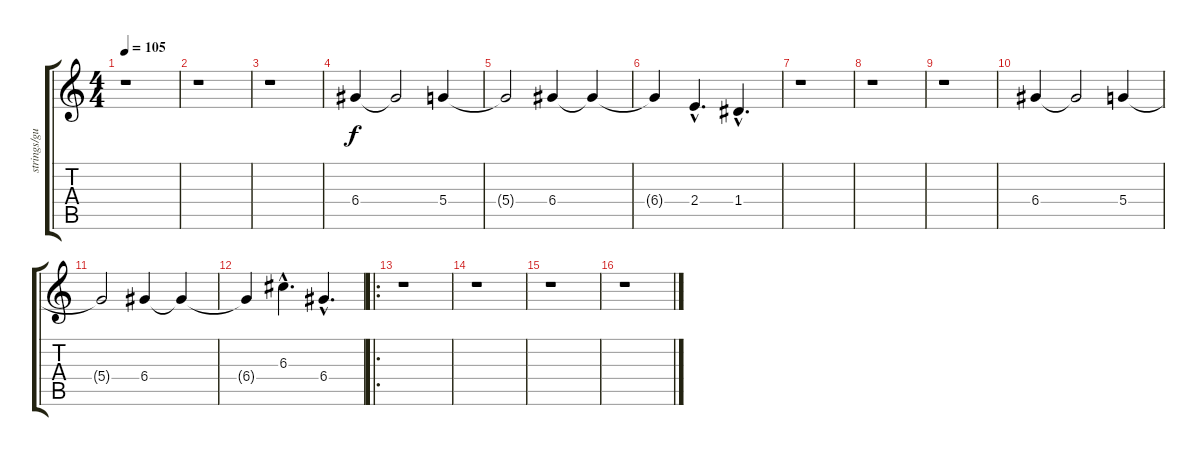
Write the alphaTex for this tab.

\track ("strings/guitar" "strings/gu") {instrument overdrivenguitar}
\staff {score tabs}
\tuning (E4 B3 G3 D3 A2 E2) {hide}
\ts (4 4)
\tempo 105
\clef g2
\ks c
r.1{dy f} |
r.1 |
r.1 |
6.4.4 6.4{t}.2 5.4.4 |
5.4{t}.2 6.4.4 6.4{t}.4 |
6.4{t}.4 2.4{hac}.4{d} 1.4{hac}.4{d} |
r.1 |
r.1 |
r.1 |
6.4.4 6.4{t}.2 5.4.4 |
5.4{t}.2 6.4.4 6.4{t}.4 |
6.4{t}.4 6.3{hac}.4{d} 6.4{hac}.4{d} |
\ro
r.1 |
r.1 |
r.1 |
r.1
